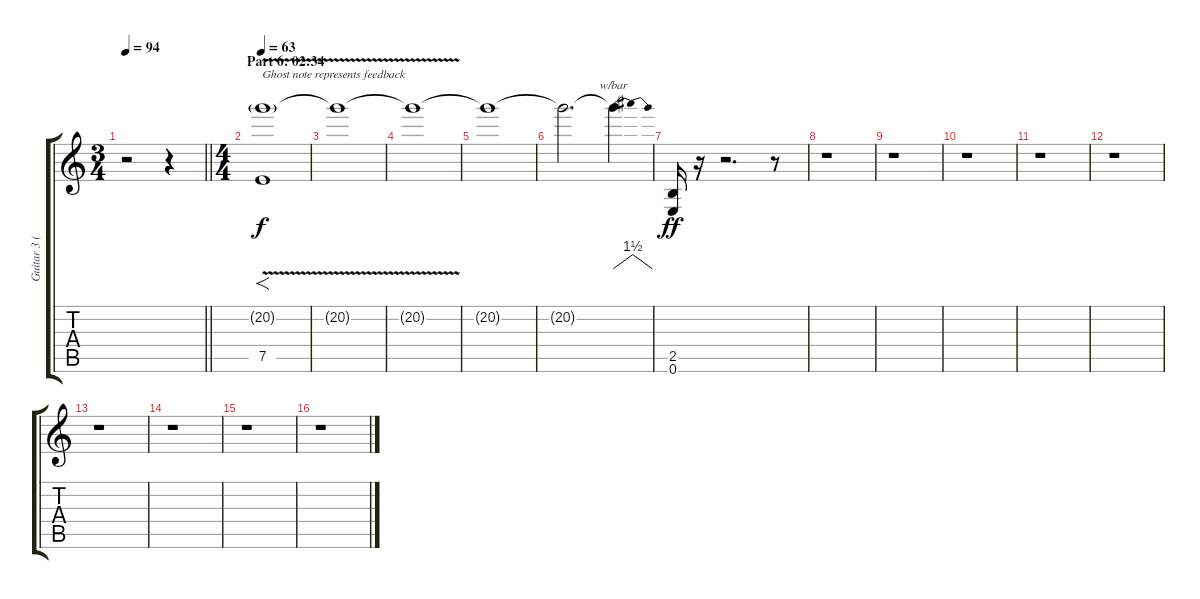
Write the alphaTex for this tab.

\track ("Guitar 3 (Distortion)" "Guitar 3 (") {instrument distortionguitar}
\staff {score tabs}
\tuning (E4 B3 G3 D3 A2 E2) {hide}
\ts (3 4)
\tempo 94
\clef g2
\barLineRight lightlight
\ks c
r.2{dy f} r.4 |
\ts (4 4)
\section ("" "Part 6: 02:34")
\tempo 63
(20.2{g} 7.5{v}).1{f txt "Ghost note represents feedback" volume 6 balance 4} |
20.2{v t}.1 |
20.2{t}.1 |
20.2{t}.1 |
20.2{t}.2{d} 20.2{t}.4{tbe (dip default 0 0 15 6 45 6 60 0)} |
(2.5 0.6).16{dy ff} r.16 r.2{d} r.8 |
r.1 |
r.1 |
r.1 |
r.1 |
r.1 |
r.1 |
r.1 |
r.1 |
r.1
